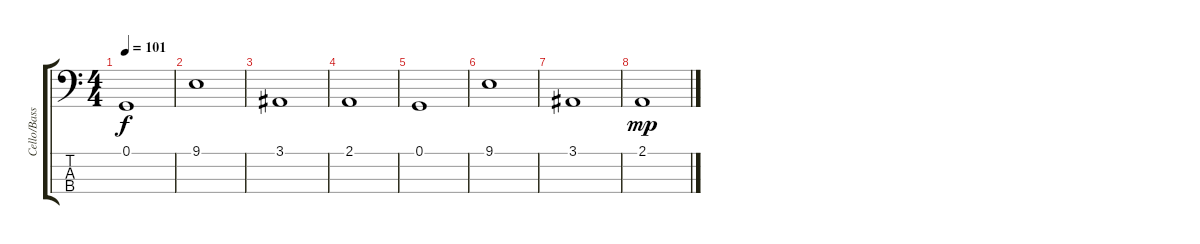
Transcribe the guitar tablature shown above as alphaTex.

\track ("Cello/Bass" "Cello/Bass") {instrument cello}
\staff {score tabs}
\tuning (G2 D2 A1 E1) {hide}
\ts (4 4)
\tempo 101
\clef f4
\ks c
0.1.1{dy f} |
9.1.1 |
3.1.1 |
2.1.1 |
0.1.1 |
9.1.1 |
3.1.1 |
2.1.1{dy mp}
